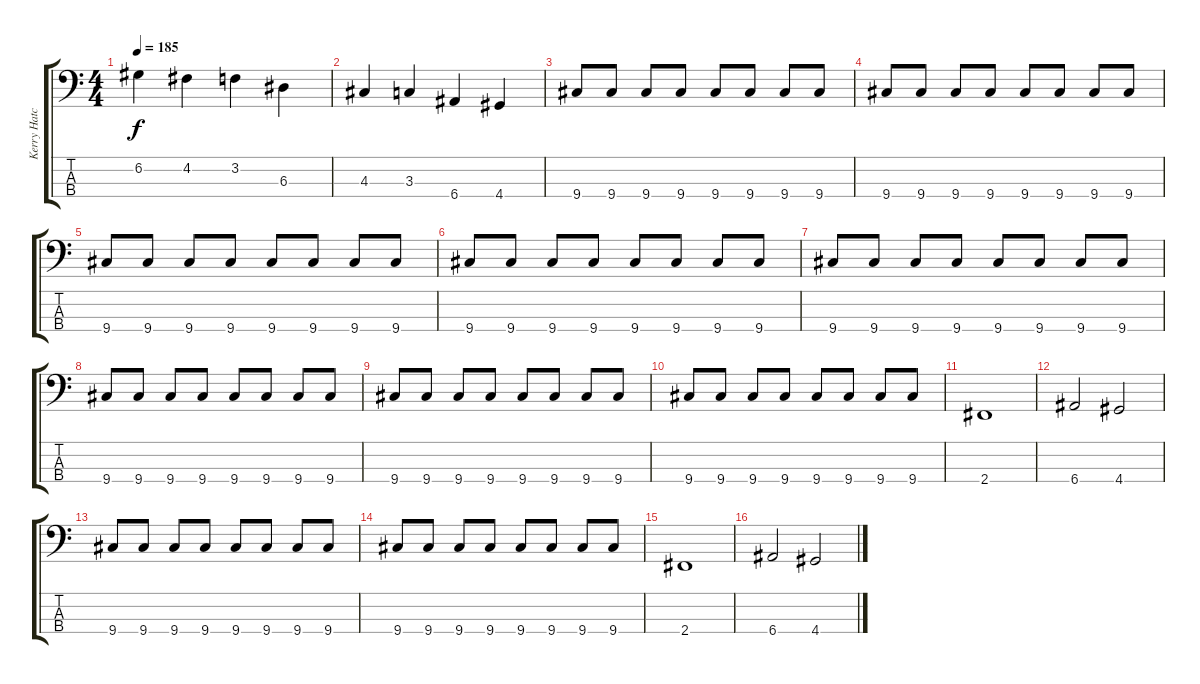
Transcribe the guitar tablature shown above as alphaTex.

\track ("Kerry Hatch" "Kerry Hatc") {instrument electricbasspick}
\staff {score tabs}
\tuning (G2 D2 A1 E1) {hide}
\ts (4 4)
\tempo 185
\clef f4
\ks c
6.2.4{dy f} 4.2.4 3.2.4 6.3.4 |
4.3.4 3.3.4 6.4.4 4.4.4 |
9.4.8 9.4.8 9.4.8 9.4.8 9.4.8 9.4.8 9.4.8 9.4.8 |
9.4.8 9.4.8 9.4.8 9.4.8 9.4.8 9.4.8 9.4.8 9.4.8 |
9.4.8 9.4.8 9.4.8 9.4.8 9.4.8 9.4.8 9.4.8 9.4.8 |
9.4.8 9.4.8 9.4.8 9.4.8 9.4.8 9.4.8 9.4.8 9.4.8 |
9.4.8 9.4.8 9.4.8 9.4.8 9.4.8 9.4.8 9.4.8 9.4.8 |
9.4.8 9.4.8 9.4.8 9.4.8 9.4.8 9.4.8 9.4.8 9.4.8 |
9.4.8 9.4.8 9.4.8 9.4.8 9.4.8 9.4.8 9.4.8 9.4.8 |
9.4.8 9.4.8 9.4.8 9.4.8 9.4.8 9.4.8 9.4.8 9.4.8 |
2.4.1 |
6.4.2 4.4.2 |
9.4.8 9.4.8 9.4.8 9.4.8 9.4.8 9.4.8 9.4.8 9.4.8 |
9.4.8 9.4.8 9.4.8 9.4.8 9.4.8 9.4.8 9.4.8 9.4.8 |
2.4.1 |
6.4.2 4.4.2
